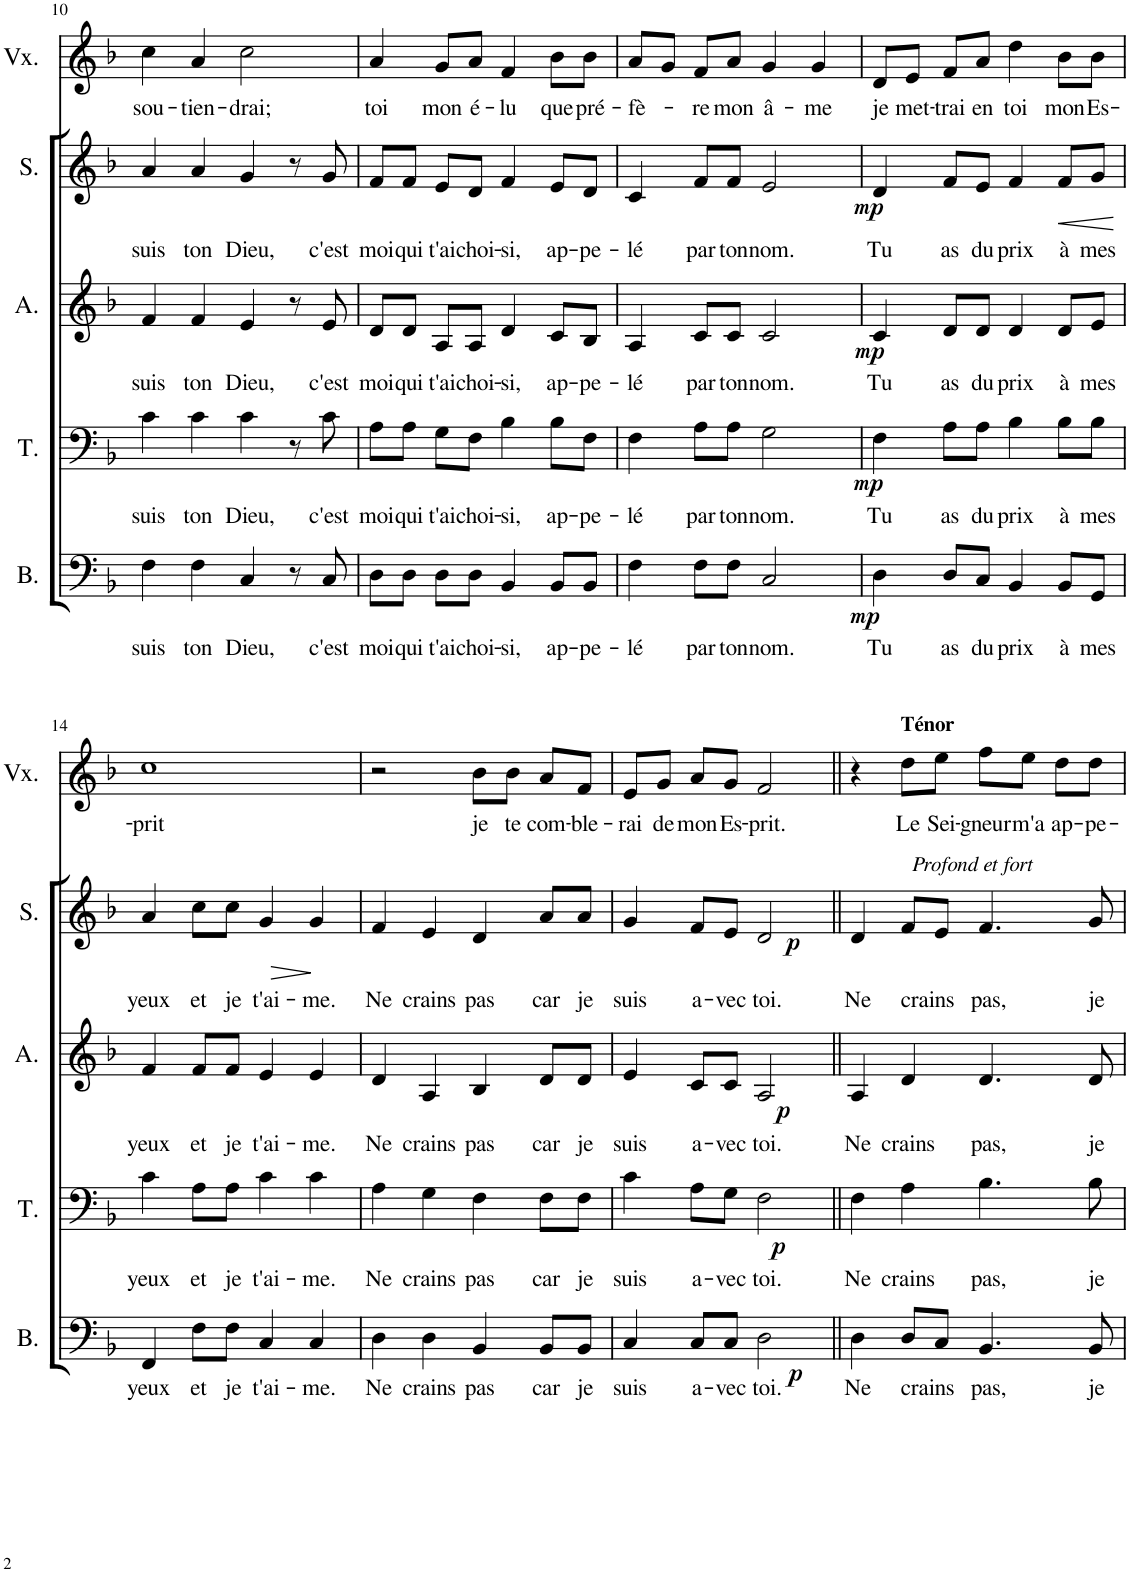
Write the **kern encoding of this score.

**kern	**text	**dynam	**kern	**text	**dynam	**kern	**text	**dynam	**kern	**text	**dynam	**kern	**text
*part5	*part5	*part5	*part4	*part4	*part4	*part3	*part3	*part3	*part2	*part2	*part2	*part1	*part1
*staff5	*staff5	*staff5	*staff4	*staff4	*staff4	*staff3	*staff3	*staff3	*staff2	*staff2	*staff2	*staff1	*staff1
*I"Bass	*	*	*I"Tenor	*	*	*I"Alto	*	*	*I"Soprano	*	*	*I"Contrech.	*
*I'B.	*	*	*I'T.	*	*	*I'A.	*	*	*I'S.	*	*	*	*
!!LO:PB:g=z
*clefF4	*	*	*clefF4	*	*	*clefG2	*	*	*clefG2	*	*	*clefG2	*
*k[b-]	*	*	*k[b-]	*	*	*k[b-]	*	*	*k[b-]	*	*	*k[b-]	*
*M4/4	*	*	*M4/4	*	*	*M4/4	*	*	*M4/4	*	*	*M4/4	*
*met(c)	*	*	*met(c)	*	*	*met(c)	*	*	*met(c)	*	*	*met(c)	*
=10	=10	=10	=10	=10	=10	=10	=10	=10	=10	=10	=10	=10	=10
!	!LO:LY:b	!	!	!LO:LY:b	!	!	!LO:LY:b	!	!	!LO:LY:b	!	!	!LO:LY:b
4F\	suis	.	4c\	suis	.	4f/	suis	.	4a/	suis	.	4cc\	sou-
!	!LO:LY:b	!	!	!LO:LY:b	!	!	!LO:LY:b	!	!	!LO:LY:b	!	!	!LO:LY:b
4F\	ton	.	4c\	ton	.	4f/	ton	.	4a/	ton	.	4a/	-tien-
!	!LO:LY:b	!	!	!LO:LY:b	!	!	!LO:LY:b	!	!	!LO:LY:b	!	!	!LO:LY:b
4C/	Dieu,	.	4c\	Dieu,	.	4e/	Dieu,	.	4g/	Dieu,	.	2cc\	-drai;
8r	.	.	8r	.	.	8r	.	.	8r	.	.	.	.
!	!LO:LY:b	!	!	!LO:LY:b	!	!	!LO:LY:b	!	!	!LO:LY:b	!	!	!
8C/	c'est	.	8c\	c'est	.	8e/	c'est	.	8g/	c'est	.	.	.
=11	=11	=11	=11	=11	=11	=11	=11	=11	=11	=11	=11	=11	=11
!	!LO:LY:b	!	!	!LO:LY:b	!	!	!LO:LY:b	!	!	!LO:LY:b	!	!	!LO:LY:b
8D\L	moi	.	8A\L	moi	.	8d/L	moi	.	8f/L	moi	.	4a/	toi
!	!LO:LY:b	!	!	!LO:LY:b	!	!	!LO:LY:b	!	!	!LO:LY:b	!	!	!
8D\J	qui	.	8A\J	qui	.	8d/J	qui	.	8f/J	qui	.	.	.
!	!LO:LY:b	!	!	!LO:LY:b	!	!	!LO:LY:b	!	!	!LO:LY:b	!	!	!LO:LY:b
8D\L	t'ai	.	8G\L	t'ai	.	8A/L	t'ai	.	8e/L	t'ai	.	8g/L	mon
!	!LO:LY:b	!	!	!LO:LY:b	!	!	!LO:LY:b	!	!	!LO:LY:b	!	!	!LO:LY:b
8D\J	choi-	.	8F\J	choi-	.	8A/J	choi-	.	8d/J	choi-	.	8a/J	é-
!	!LO:LY:b	!	!	!LO:LY:b	!	!	!LO:LY:b	!	!	!LO:LY:b	!	!	!LO:LY:b
4BB-/	-si,	.	4B-\	-si,	.	4d/	-si,	.	4f/	-si,	.	4f/	-lu
!	!LO:LY:b	!	!	!LO:LY:b	!	!	!LO:LY:b	!	!	!LO:LY:b	!	!	!LO:LY:b
8BB-/L	ap-	.	8B-\L	ap-	.	8c/L	ap-	.	8e/L	ap-	.	8b-\L	que
!	!LO:LY:b	!	!	!LO:LY:b	!	!	!LO:LY:b	!	!	!LO:LY:b	!	!	!LO:LY:b
8BB-/J	-pe-	.	8F\J	-pe-	.	8B-/J	-pe-	.	8d/J	-pe-	.	8b-\J	pré-
=12	=12	=12	=12	=12	=12	=12	=12	=12	=12	=12	=12	=12	=12
!	!LO:LY:b	!	!	!LO:LY:b	!	!	!LO:LY:b	!	!	!LO:LY:b	!	!	!LO:LY:b
4F\	-lé	.	4F\	-lé	.	4A/	-lé	.	4c/	-lé	.	8a/L	-fè-
.	.	.	.	.	.	.	.	.	.	.	.	8g/J	.
!	!LO:LY:b	!	!	!LO:LY:b	!	!	!LO:LY:b	!	!	!LO:LY:b	!	!	!LO:LY:b
8F\L	par	.	8A\L	par	.	8c/L	par	.	8f/L	par	.	8f/L	-re
!	!LO:LY:b	!	!	!LO:LY:b	!	!	!LO:LY:b	!	!	!LO:LY:b	!	!	!LO:LY:b
8F\J	ton	.	8A\J	ton	.	8c/J	ton	.	8f/J	ton	.	8a/J	mon
!	!LO:LY:b	!LO:DY:b	!	!LO:LY:b	!LO:DY:b	!	!LO:LY:b	!LO:DY:b	!	!LO:LY:b	!LO:DY:b	!	!LO:LY:b
2C/	nom.	mp	2G\	nom.	mp	2c/	nom.	mp	2e/	nom.	mp	4g/	â-
!	!	!	!	!	!	!	!	!	!	!	!	!	!LO:LY:b
.	.	.	.	.	.	.	.	.	.	.	.	4g/	-me
=13	=13	=13	=13	=13	=13	=13	=13	=13	=13	=13	=13	=13	=13
!	!LO:LY:b	!	!	!LO:LY:b	!	!	!LO:LY:b	!	!	!LO:LY:b	!	!	!LO:LY:b
4D\	Tu	.	4F\	Tu	.	4c/	Tu	.	4d/	Tu	.	8d/L	je
!	!	!	!	!	!	!	!	!	!	!	!	!	!LO:LY:b
.	.	.	.	.	.	.	.	.	.	.	.	8e/J	met-
!	!LO:LY:b	!	!	!LO:LY:b	!	!	!LO:LY:b	!	!	!LO:LY:b	!	!	!LO:LY:b
8D/L	as	.	8A\L	as	.	8d/L	as	.	8f/L	as	.	8f/L	-trai
!	!LO:LY:b	!	!	!LO:LY:b	!	!	!LO:LY:b	!	!	!LO:LY:b	!	!	!LO:LY:b
8C/J	du	.	8A\J	du	.	8d/J	du	.	8e/J	du	.	8a/J	en
!	!LO:LY:b	!	!	!LO:LY:b	!	!	!LO:LY:b	!	!	!LO:LY:b	!	!	!LO:LY:b
4BB-/	prix	.	4B-\	prix	.	4d/	prix	.	4f/	prix	.	4dd\	toi
!	!LO:LY:b	!	!	!LO:LY:b	!	!	!LO:LY:b	!	!	!LO:LY:b	!LO:HP:b	!	!LO:LY:b
8BB-/L	à	.	8B-\L	à	.	8d/L	à	.	8f/L	à	<	8b-\L	mon
!	!LO:LY:b	!	!	!LO:LY:b	!	!	!LO:LY:b	!	!	!LO:LY:b	!	!	!LO:LY:b
8GG/J	mes	.	8B-\J	mes	.	8e/J	mes	.	8g/J	mes	.	8b-\J	Es-
.	.	.	.	.	.	.	.	.	.	.	[	.	.
!!LO:LB:g=z
=14	=14	=14	=14	=14	=14	=14	=14	=14	=14	=14	=14	=14	=14
!	!LO:LY:b	!	!	!LO:LY:b	!	!	!LO:LY:b	!	!	!LO:LY:b	!	!	!LO:LY:b
4FF/	yeux	.	4c\	yeux	.	4f/	yeux	.	4a/	yeux	.	1cc	-prit
!	!LO:LY:b	!	!	!LO:LY:b	!	!	!LO:LY:b	!	!	!LO:LY:b	!	!	!
8F\L	et	.	8A\L	et	.	8f/L	et	.	8cc\L	et	.	.	.
!	!LO:LY:b	!	!	!LO:LY:b	!	!	!LO:LY:b	!	!	!LO:LY:b	!	!	!
8F\J	je	.	8A\J	je	.	8f/J	je	.	8cc\J	je	.	.	.
!	!LO:LY:b	!	!	!LO:LY:b	!	!	!LO:LY:b	!	!	!LO:LY:b	!	!	!
4C/	t'ai-	.	4c\	t'ai-	.	4e/	t'ai-	.	4g/	t'ai-	.	.	.
!	!LO:LY:b	!	!	!LO:LY:b	!	!	!LO:LY:b	!	!	!LO:LY:b	!LO:HP:b	!	!
4C/	-me.	.	4c\	-me.	.	4e/	-me.	.	4g/	-me.	>	.	.
.	.	.	.	.	.	.	.	.	.	.	]	.	.
=15	=15	=15	=15	=15	=15	=15	=15	=15	=15	=15	=15	=15	=15
!	!LO:LY:b	!	!	!LO:LY:b	!	!	!LO:LY:b	!	!	!LO:LY:b	!	!	!
4D\	Ne	.	4A\	Ne	.	4d/	Ne	.	4f/	Ne	.	2r	.
!	!LO:LY:b	!	!	!LO:LY:b	!	!	!LO:LY:b	!	!	!LO:LY:b	!	!	!
4D\	crains	.	4G\	crains	.	4A/	crains	.	4e/	crains	.	.	.
!	!LO:LY:b	!	!	!LO:LY:b	!	!	!LO:LY:b	!	!	!LO:LY:b	!	!	!LO:LY:b
4BB-/	pas	.	4F\	pas	.	4B-/	pas	.	4d/	pas	.	8b-\L	je
!	!	!	!	!	!	!	!	!	!	!	!	!	!LO:LY:b
.	.	.	.	.	.	.	.	.	.	.	.	8b-\J	te
!	!LO:LY:b	!	!	!LO:LY:b	!	!	!LO:LY:b	!	!	!LO:LY:b	!	!	!LO:LY:b
8BB-/L	car	.	8F\L	car	.	8d/L	car	.	8a/L	car	.	8a/L	com-
!	!LO:LY:b	!	!	!LO:LY:b	!	!	!LO:LY:b	!	!	!LO:LY:b	!	!	!LO:LY:b
8BB-/J	je	.	8F\J	je	.	8d/J	je	.	8a/J	je	.	8f/J	-ble-
=16	=16	=16	=16	=16	=16	=16	=16	=16	=16	=16	=16	=16	=16
!	!LO:LY:b	!	!	!LO:LY:b	!	!	!LO:LY:b	!	!	!LO:LY:b	!	!	!LO:LY:b
4C/	suis	.	4c\	suis	.	4e/	suis	.	4g/	suis	.	8e/L	-rai
!	!	!	!	!	!	!	!	!	!	!	!	!	!LO:LY:b
.	.	.	.	.	.	.	.	.	.	.	.	8g/J	de
!	!LO:LY:b	!	!	!LO:LY:b	!	!	!LO:LY:b	!	!	!LO:LY:b	!	!	!LO:LY:b
8C/L	a-	.	8A\L	a-	.	8c/L	a-	.	8f/L	a-	.	8a/L	mon
!	!LO:LY:b	!	!	!LO:LY:b	!	!	!LO:LY:b	!	!	!LO:LY:b	!	!	!LO:LY:b
8C/J	-vec	.	8G\J	-vec	.	8c/J	-vec	.	8e/J	-vec	.	8g/J	Es-
!	!LO:LY:b	!	!	!LO:LY:b	!	!	!LO:LY:b	!	!	!LO:LY:b	!	!	!LO:LY:b
2D\	toi.	.	2F\	toi.	.	2A/	toi.	.	2d/	toi.	.	2f/	-prit.
=17||	=17||	=17||	=17||	=17||	=17||	=17||	=17||	=17||	=17||	=17||	=17||	=17||	=17||
!	!	!	!	!	!	!	!	!	!LO:TX:a:i:t=Profond et fort	!	!	!	!
!	!LO:LY:b	!LO:DY:b	!	!LO:LY:b	!LO:DY:b	!	!LO:LY:b	!LO:DY:b	!	!LO:LY:b	!LO:DY:b	!	!
4D\	Ne	p	4F\	Ne	p	4A/	Ne	p	4d/	Ne	p	4r	.
!	!	!	!	!	!	!	!	!	!	!	!	!LO:TX:a:B:t=Ténor	!
!	!LO:LY:b	!	!	!LO:LY:b	!	!	!LO:LY:b	!	!	!LO:LY:b	!	!	!LO:LY:b
8D/L	crains	.	4A\	crains	.	4d/	crains	.	8f/L	crains	.	8dd\L	Le
!	!	!	!	!	!	!	!	!	!	!	!	!	!LO:LY:b
8C/J	.	.	.	.	.	.	.	.	8e/J	.	.	8ee\J	Sei-
!	!LO:LY:b	!	!	!LO:LY:b	!	!	!LO:LY:b	!	!	!LO:LY:b	!	!	!LO:LY:b
4.BB-/	pas,	.	4.B-\	pas,	.	4.d/	pas,	.	4.f/	pas,	.	8ff\L	-gneur
!	!	!	!	!	!	!	!	!	!	!	!	!	!LO:LY:b
.	.	.	.	.	.	.	.	.	.	.	.	8ee\J	m'a
!	!	!	!	!	!	!	!	!	!	!	!	!	!LO:LY:b
.	.	.	.	.	.	.	.	.	.	.	.	8dd\L	ap-
!	!LO:LY:b	!	!	!LO:LY:b	!	!	!LO:LY:b	!	!	!LO:LY:b	!	!	!LO:LY:b
8BB-/	je	.	8B-\	je	.	8d/	je	.	8g/	je	.	8dd\J	-pe-
=	=	=	=	=	=	=	=	=	=	=	=	=	=
*-	*-	*-	*-	*-	*-	*-	*-	*-	*-	*-	*-	*-	*-
